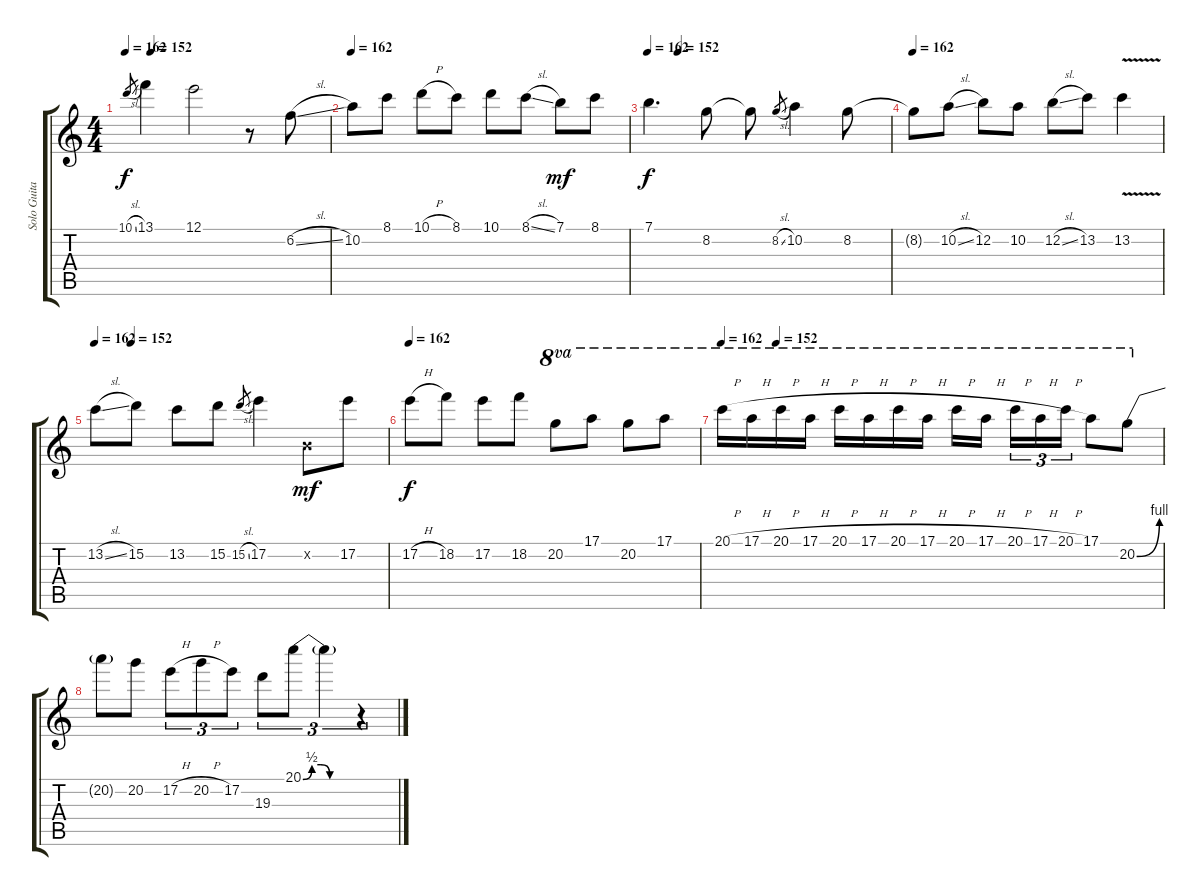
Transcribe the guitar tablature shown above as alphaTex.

\track ("Solo Guitar-no capo" "Solo Guita") {instrument distortionguitar}
\staff {score tabs}
\tuning (E4 B3 G3 D3 A2 E2) {hide}
\ts (4 4)
\tempo 162
\tempo (152 0.125)
\clef g2
\ks c
10.1{sl}.8{gr dy f} 13.1.4 12.1.2 r.8 6.2{sl}.8 |
\tempo 162
10.2.8 8.1.8 10.1{h}.8 8.1.8 10.1.8 8.1{sl}.8 7.1.8{dy mf} 8.1.8 |
\tempo 162
\tempo (152 0.125)
7.1.4{d dy f} 8.2.8 8.2{t}.8 8.2{sl}.8{gr} 10.2.4 8.2.8 |
\tempo 162
8.2{t}.8 10.2{sl}.8 12.2.8 10.2.8 12.2{sl}.8 13.2.8 13.2{v}.4 |
\tempo 162
\tempo (152 0.125)
13.2{sl}.8 15.2.8 13.2.8 15.2.8 15.2{sl}.8{gr} 17.2.4 0.2{x}.8{dy mf} 17.2.8 |
\tempo 162
17.2{h}.8{dy f} 18.2.8 17.2.8 18.2.8 20.2.8{ot 8va} 17.1.8{ot 8va} 20.2.8{ot 8va} 17.1.8{ot 8va} |
\tempo 162
\tempo (152 0.125)
20.1{h}.16{ot 8va} 17.1{h}.16{ot 8va} 20.1{h}.16{ot 8va} 17.1{h}.16{ot 8va} 20.1{h}.16{ot 8va} 17.1{h}.16{ot 8va} 20.1{h}.16{ot 8va} 17.1{h}.16{ot 8va} 20.1{h}.16{ot 8va} 17.1{h}.16{ot 8va beam splitsecondary} 20.1{h}.16{tu (3 2) ot 8va} 17.1{h}.16{tu (3 2) ot 8va} 20.1{h}.16{tu (3 2) ot 8va} 17.1.8{ot 8va} 20.2{be (bend 0 0 60 4)}.8{ot 8va} |
20.2{t}.8 20.2.8 17.2{h}.8{tu (3 2)} 20.2{h}.8{tu (3 2)} 17.2.8{tu (3 2)} 19.3.8{tu (3 2)} 20.1{be (custom 0 0 10 2 20 2 30 0 60 0)}.8{tu (3 2)} 20.1{t}.4{tu (3 2)} r.4{tu (3 2)}
